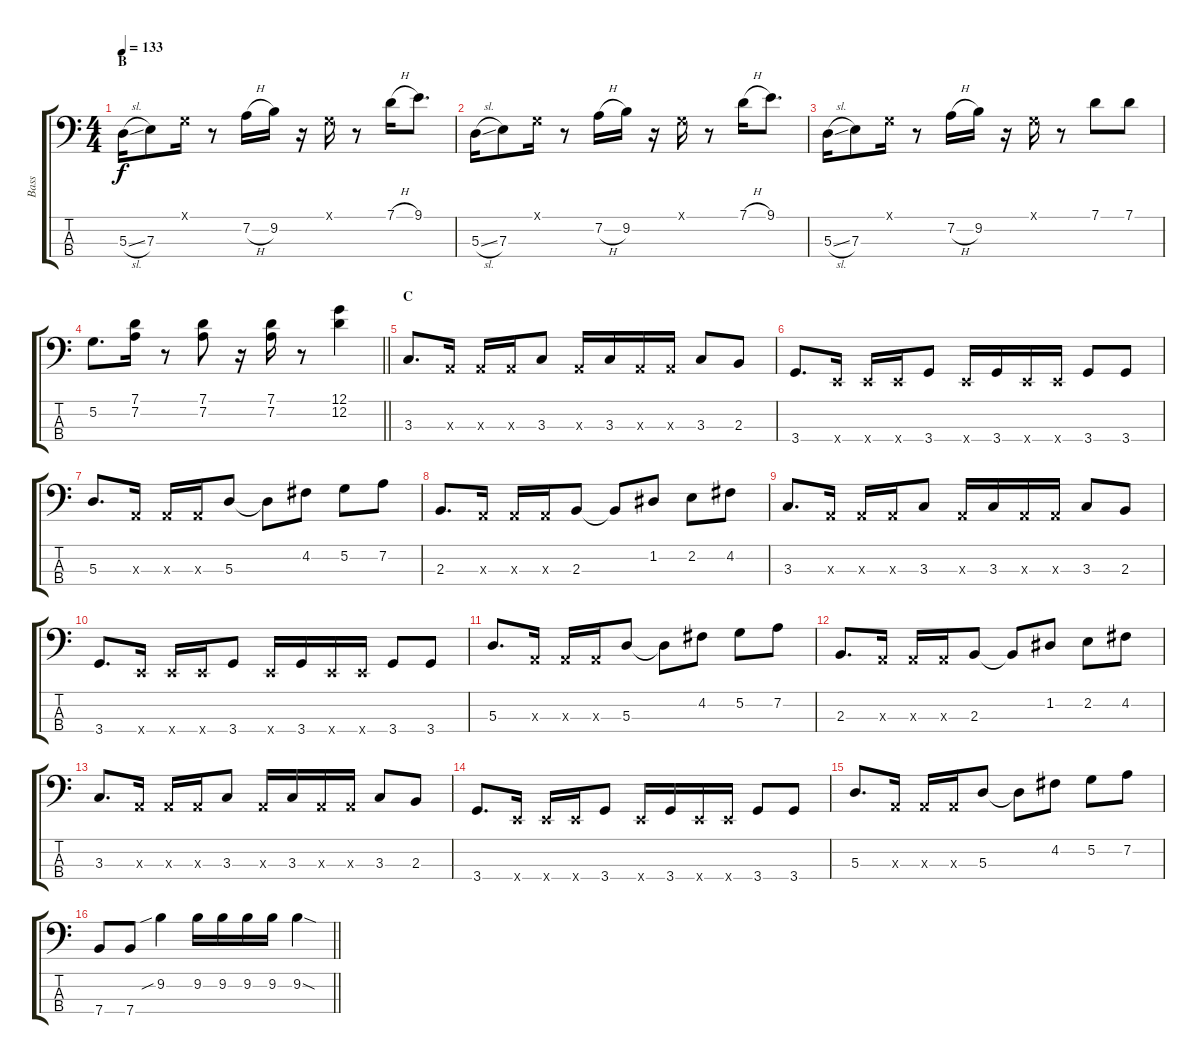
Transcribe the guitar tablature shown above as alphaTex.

\track ("Bass" "Bass") {instrument slapbass1}
\staff {score tabs}
\tuning (G2 D2 A1 E1) {hide}
\ts (4 4)
\section ("" "B")
\tempo 133
\clef f4
\ks c
5.3{sl}.16{dy f} 7.3.8 0.1{x}.16 r.8 7.2{h}.16 9.2.16 r.16 0.1{x}.16 r.8 7.1{h}.16 9.1.8{d} |
5.3{sl}.16 7.3.8 0.1{x}.16 r.8 7.2{h}.16 9.2.16 r.16 0.1{x}.16 r.8 7.1{h}.16 9.1.8{d} |
5.3{sl}.16 7.3.8 0.1{x}.16 r.8 7.2{h}.16 9.2.16 r.16 0.1{x}.16 r.8 7.1.8 7.1.8 |
\barLineRight lightlight
5.2.8{d} (7.1 7.2).16 r.8 (7.1 7.2).8 r.16 (7.1 7.2).16 r.8 (12.1 12.2).4 |
\section ("" "C")
3.3.8{d} 0.3{x}.16 0.3{x}.16 0.3{x}.16 3.3.8 0.3{x}.16 3.3.16 0.3{x}.16 0.3{x}.16 3.3.8 2.3.8 |
3.4.8{d} 0.4{x}.16 0.4{x}.16 0.4{x}.16 3.4.8 0.4{x}.16 3.4.16 0.4{x}.16 0.4{x}.16 3.4.8 3.4.8 |
5.3.8{d} 0.3{x}.16 0.3{x}.16 0.3{x}.16 5.3.8 5.3{t}.8 4.2.8 5.2.8 7.2.8 |
2.3.8{d} 0.3{x}.16 0.3{x}.16 0.3{x}.16 2.3.8 2.3{t}.8 1.2.8 2.2.8 4.2.8 |
3.3.8{d} 0.3{x}.16 0.3{x}.16 0.3{x}.16 3.3.8 0.3{x}.16 3.3.16 0.3{x}.16 0.3{x}.16 3.3.8 2.3.8 |
3.4.8{d} 0.4{x}.16 0.4{x}.16 0.4{x}.16 3.4.8 0.4{x}.16 3.4.16 0.4{x}.16 0.4{x}.16 3.4.8 3.4.8 |
5.3.8{d} 0.3{x}.16 0.3{x}.16 0.3{x}.16 5.3.8 5.3{t}.8 4.2.8 5.2.8 7.2.8 |
2.3.8{d} 0.3{x}.16 0.3{x}.16 0.3{x}.16 2.3.8 2.3{t}.8 1.2.8 2.2.8 4.2.8 |
3.3.8{d} 0.3{x}.16 0.3{x}.16 0.3{x}.16 3.3.8 0.3{x}.16 3.3.16 0.3{x}.16 0.3{x}.16 3.3.8 2.3.8 |
3.4.8{d} 0.4{x}.16 0.4{x}.16 0.4{x}.16 3.4.8 0.4{x}.16 3.4.16 0.4{x}.16 0.4{x}.16 3.4.8 3.4.8 |
5.3.8{d} 0.3{x}.16 0.3{x}.16 0.3{x}.16 5.3.8 5.3{t}.8 4.2.8 5.2.8 7.2.8 |
\barLineRight lightlight
7.4.8 7.4.8 9.2{sib}.4 9.2.16 9.2.16 9.2.16 9.2.16 9.2{sod}.4
